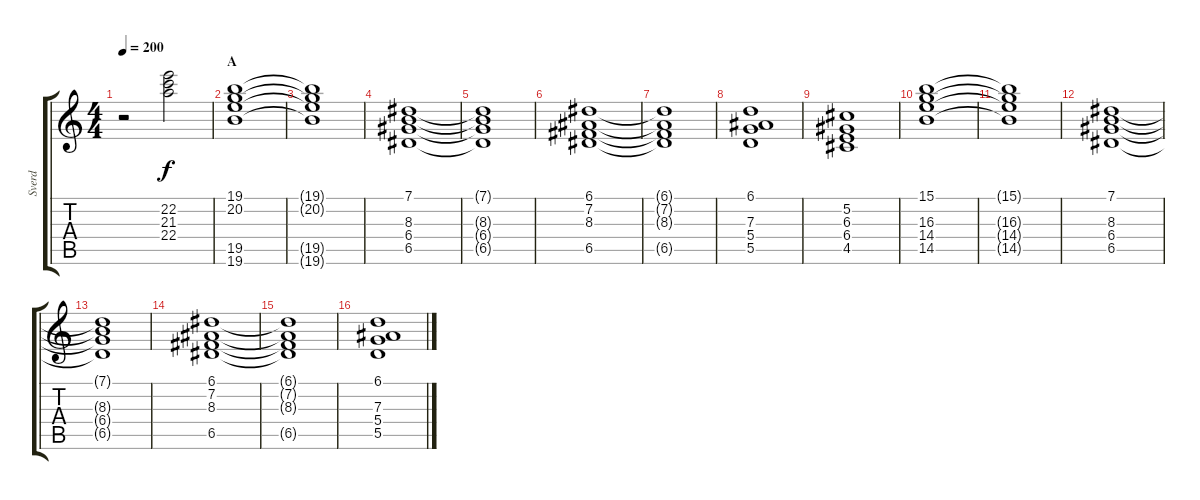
\track ("Sverd" "Sverd") {instrument stringensemble1}
\staff {score tabs}
\tuning (E4 B3 G4 D4 A3 E3) {hide}
\ts (4 4)
\tempo 200
\clef g2
\ks c
r.2{dy f} (22.2 21.3 22.4).2 |
\section ("" "A")
(19.1 20.2 19.5 19.6).1 |
(19.1{t} 20.2{t} 19.5{t} 19.6{t}).1 |
(7.1 8.3 6.4 6.5).1 |
(7.1{t} 8.3{t} 6.4{t} 6.5{t}).1 |
(6.1 7.2 8.3 6.5).1 |
(6.1{t} 7.2{t} 8.3{t} 6.5{t}).1 |
(6.1 7.3 5.4 5.5).1 |
(5.2 6.3 6.4 4.5).1 |
(15.1 16.3 14.4 14.5).1 |
(15.1{t} 16.3{t} 14.4{t} 14.5{t}).1 |
(7.1 8.3 6.4 6.5).1 |
(7.1{t} 8.3{t} 6.4{t} 6.5{t}).1 |
(6.1 7.2 8.3 6.5).1 |
(6.1{t} 7.2{t} 8.3{t} 6.5{t}).1 |
(6.1 7.3 5.4 5.5).1
